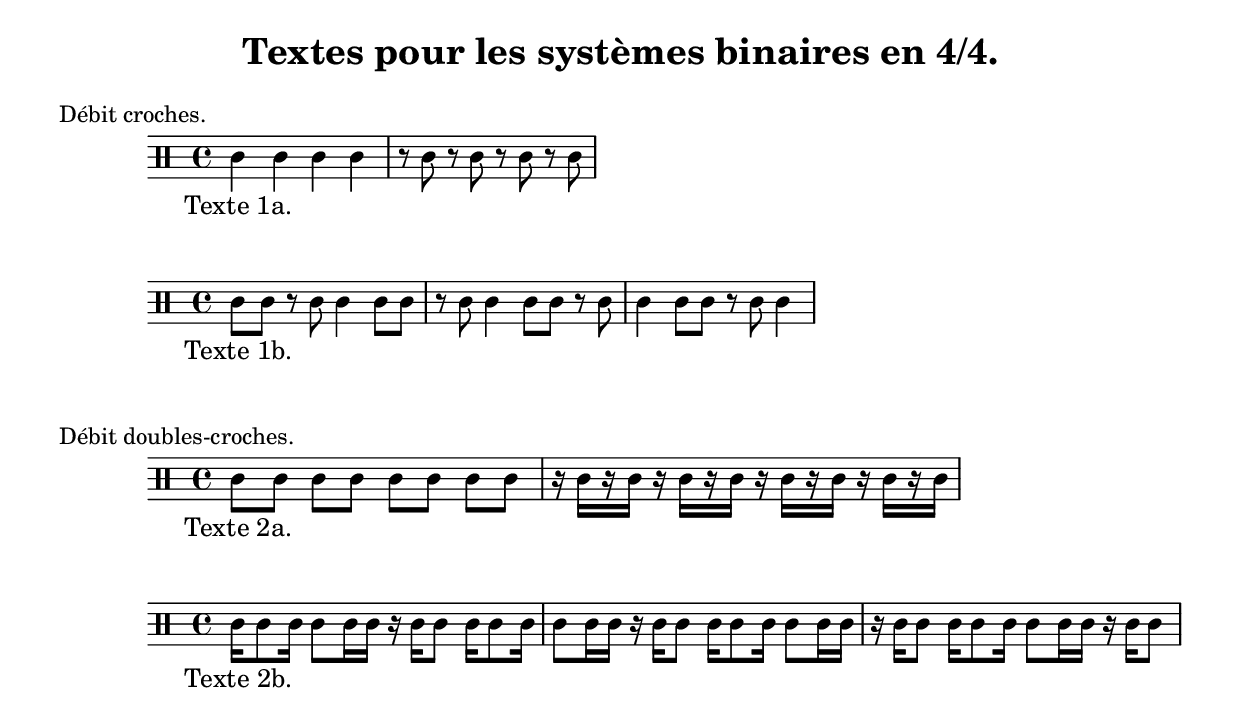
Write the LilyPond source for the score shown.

\version "2.22.1"
\language français
\include "../../0_drum_style_perso.ly"

\header {
  title = "Textes pour les systèmes binaires en 4/4."
  composer = " "
}

\score {
  \new Staff {
	{
	  \clef percussion
	  do'4 do' do' do'
	  r8 do' r do' r do' r do'
	}
	\addlyrics { "Texte 1a." }
  }
  \header { piece = "Débit croches." }
}

\score {
  \new Staff {
	{
	  \clef percussion
	  do'8 do' r do' do'4 do'8 do'
	  r do' do'4 do'8 do' r do'
	  do'4 do'8 do' r do' do'4
	}
	\addlyrics { "Texte 1b." }
  }
}

\score {
  \new Staff {
	{
	  \clef percussion
	  do'8 [do'] do' do' do' [do'] do' do'
	  r16 do' [r do'] r do' [r do'] r do' [r do'] r do' [r do']
	}
	\addlyrics { "Texte 2a." }
  }
  \header { piece = "Débit doubles-croches." }
}

\score {
  \new Staff {
	{
	  \clef percussion
	  do'16 do'8 do'16 do'8 do'16 do' r16 do' do'8 do'16 do'8 do'16
	  do'8 do'16 do' r16 do' do'8 
	  do'16 do'8 do'16 do'8 do'16 do' r16 do' do'8 do'16 do'8 do'16
	  do'8 do'16 do' r16 do' do'8
	}
	\addlyrics { "Texte 2b." }
  }
}
